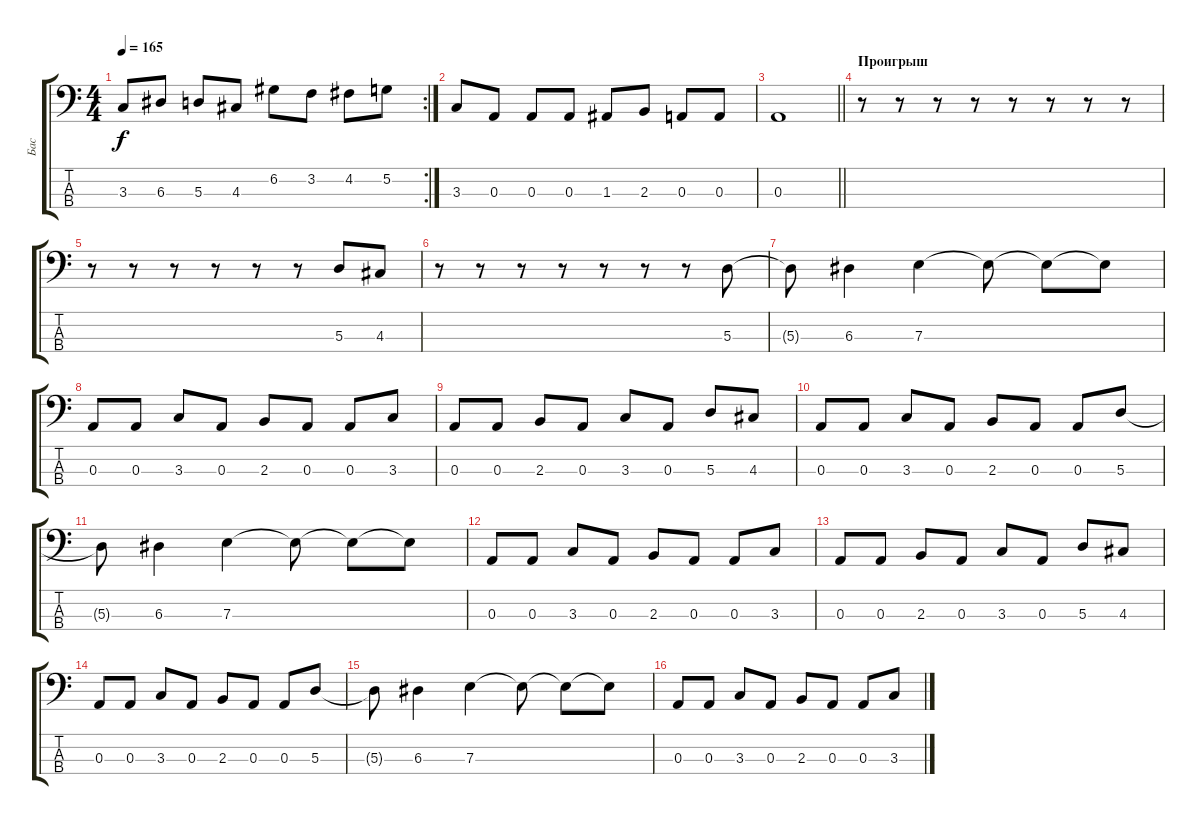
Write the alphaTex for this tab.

\track ("Бас" "Бас") {instrument electricbassfinger}
\staff {score tabs}
\tuning (G2 D2 A1 E1) {hide}
\rc 2
\ts (4 4)
\tempo 165
\clef f4
\ks c
3.3.8{dy f} 6.3.8 5.3.8 4.3.8 6.2.8 3.2.8 4.2.8 5.2.8 |
3.3.8 0.3.8 0.3.8 0.3.8 1.3.8 2.3.8 0.3.8 0.3.8 |
\barLineRight lightlight
0.3.1 |
\section ("" "Проигрыш")
r.8 r.8 r.8 r.8 r.8 r.8 r.8 r.8 |
r.8 r.8 r.8 r.8 r.8 r.8 5.3.8 4.3.8 |
r.8 r.8 r.8 r.8 r.8 r.8 r.8 5.3.8 |
5.3{t}.8 6.3.4 7.3.4 7.3{t}.8 7.3{t}.8 7.3{t}.8 |
0.3.8 0.3.8 3.3.8 0.3.8 2.3.8 0.3.8 0.3.8 3.3.8 |
0.3.8 0.3.8 2.3.8 0.3.8 3.3.8 0.3.8 5.3.8 4.3.8 |
0.3.8 0.3.8 3.3.8 0.3.8 2.3.8 0.3.8 0.3.8 5.3.8 |
5.3{t}.8 6.3.4 7.3.4 7.3{t}.8 7.3{t}.8 7.3{t}.8 |
0.3.8 0.3.8 3.3.8 0.3.8 2.3.8 0.3.8 0.3.8 3.3.8 |
0.3.8 0.3.8 2.3.8 0.3.8 3.3.8 0.3.8 5.3.8 4.3.8 |
0.3.8 0.3.8 3.3.8 0.3.8 2.3.8 0.3.8 0.3.8 5.3.8 |
5.3{t}.8 6.3.4 7.3.4 7.3{t}.8 7.3{t}.8 7.3{t}.8 |
0.3.8 0.3.8 3.3.8 0.3.8 2.3.8 0.3.8 0.3.8 3.3.8
